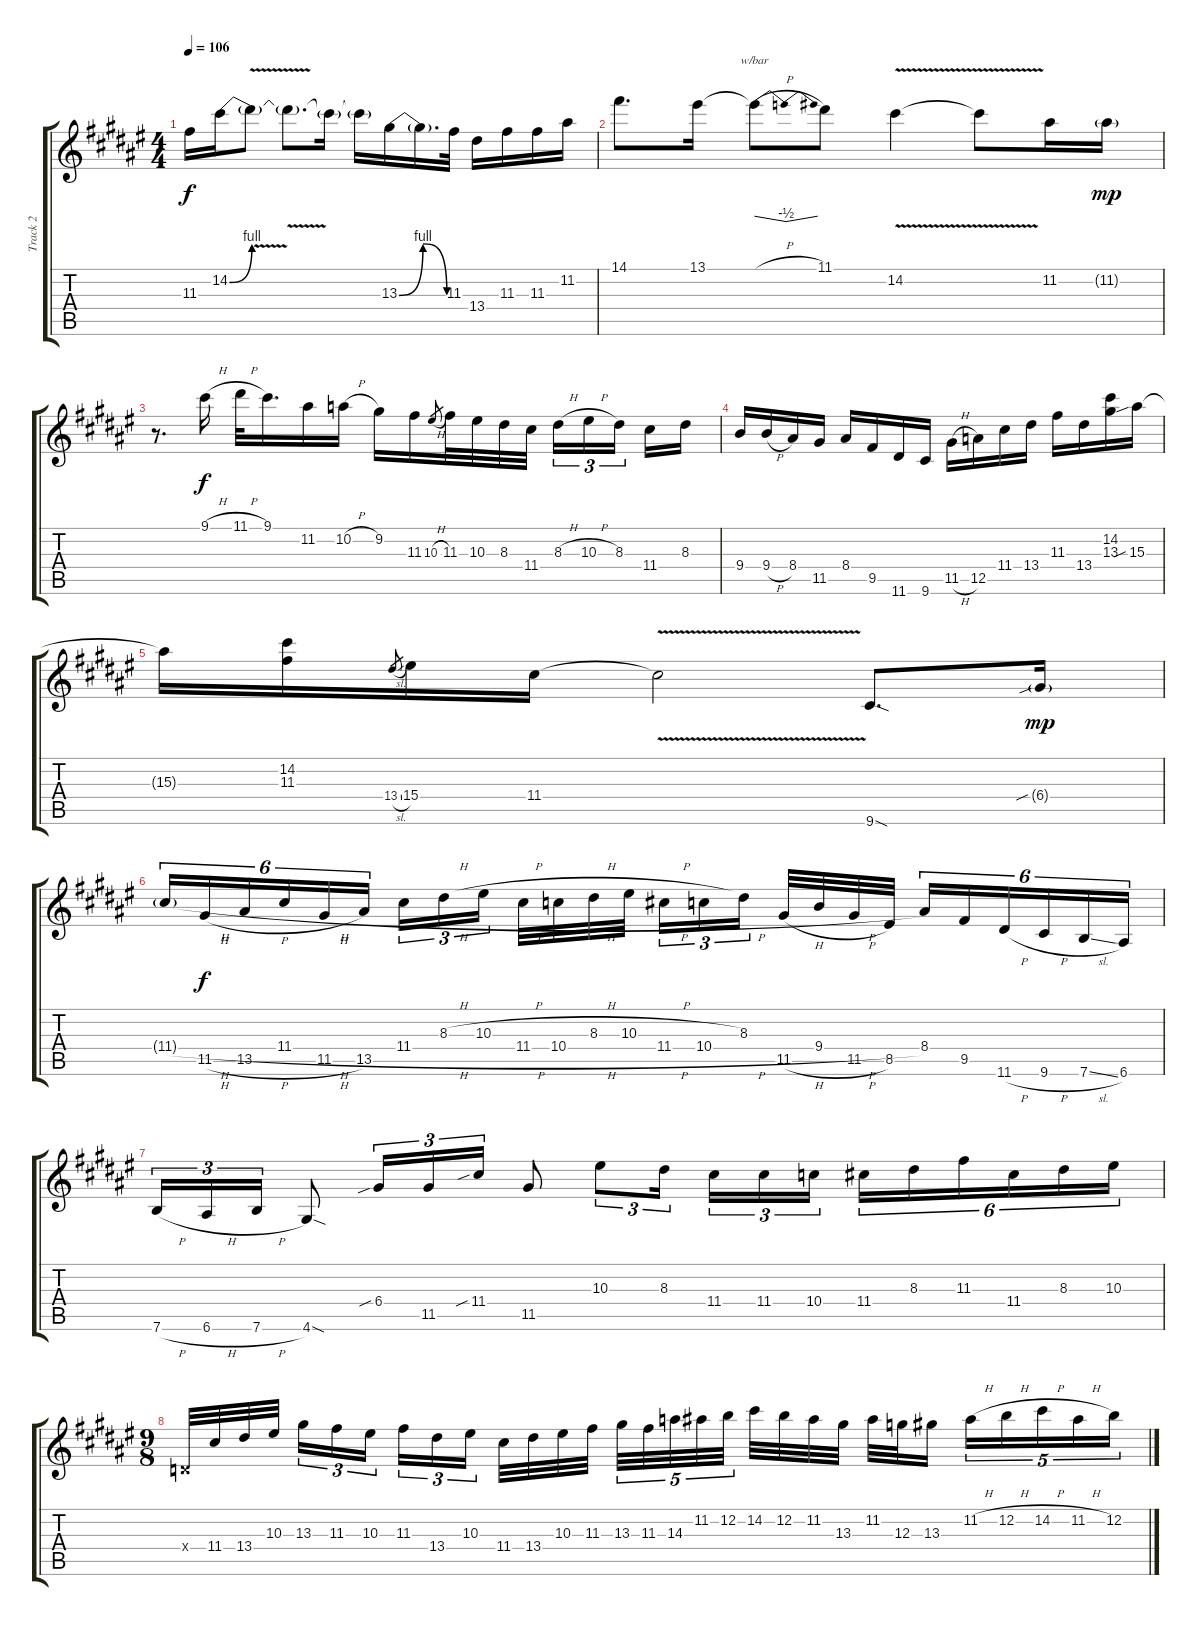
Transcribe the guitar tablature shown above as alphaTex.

\track ("Track 2" "Track 2") {instrument distortionguitar}
\staff {score tabs}
\tuning (E4 B3 G3 D3 A2 E2) {hide}
\ts (4 4)
\tempo 106
\clef g2
\ks f#
11.3.16{dy f} 14.2{be (bend 0 0 60 4)}.16 14.2{v t}.8 14.2{t}.8{d} 14.2{t}.16 14.2{t}.16 13.3{be (bendrelease 0 0 14 4 30 4 60 0)}.16 13.3{t}.16{d} 11.3.32 13.4.16 11.3.16 11.3.16 11.2.16 |
14.1.8{d} 13.1.16 13.1{h t}.8{tbe (dip default 0 0 30 -2 60 0)} 11.1.8 14.2{v}.4 14.2{t}.8 11.2.16 11.2{g}.16{dy mp} |
r.8{d} 9.1{h}.16{dy f} 11.1{h}.32 9.1.16{d} 11.2.16 10.2{h}.16 9.2.16 11.3.16 10.3{h}.8{gr} 11.3.32 10.3.32 8.3.32 11.4.32 8.3{h}.16{tu (3 2)} 10.3{h}.16{tu (3 2)} 8.3.16{tu (3 2) beam splitsecondary} 11.4.16 8.3.16 |
9.4.16 9.4{h}.16 8.4.16 11.5.16 8.4.16 9.5.16 11.6.16 9.6.16 11.5{h}.16 12.5.16 11.4.16 13.4.16 11.3.16 13.4.16 (14.2 13.3).16 15.3{sib}.16 |
15.3{t}.16 (14.2 11.3).16 13.4{sl}.8{gr} 15.4.16 11.4.16 11.4{v t}.2 9.6{sod}.8{d} 6.4{sib g}.16{dy mp} |
11.4{h g}.16{tu (6 4)} 11.5{h}.16{tu (6 4) dy f} 13.5{h}.16{tu (6 4)} 11.4{h}.16{tu (6 4)} 11.5{h}.16{tu (6 4)} 13.5.16{tu (6 4)} 11.4{h}.16{tu (3 2)} 8.3{h}.16{tu (3 2)} 10.3{h}.16{tu (3 2) beam splitsecondary} 11.4{h}.32 10.4{h}.32 8.3{h}.32 10.3{h}.32 11.4{h}.16{tu (3 2)} 10.4{h}.16{tu (3 2)} 8.3.16{tu (3 2) beam splitsecondary} 11.5{h}.32 9.4{h}.32 11.5{h}.32 8.5.32 8.4.16{tu (6 4)} 9.5.16{tu (6 4)} 11.6{h}.16{tu (6 4)} 9.6{h}.16{tu (6 4)} 7.6{sl}.16{tu (6 4)} 6.6.16{tu (6 4)} |
7.6{h}.16{tu (3 2)} 6.6{h}.16{tu (3 2)} 7.6{h}.16{tu (3 2)} 4.6{sod}.8 6.4{sib}.16{tu (3 2)} 11.5.16{tu (3 2)} 11.4{sib}.16{tu (3 2)} 11.5.8 10.3.8{tu (3 2)} 8.3.16{tu (3 2) beam splitsecondary} 11.4.16{tu (3 2)} 11.4.16{tu (3 2)} 10.4.16{tu (3 2)} 11.4.16{tu (6 4)} 8.3.16{tu (6 4)} 11.3.16{tu (6 4)} 11.4.16{tu (6 4)} 8.3.16{tu (6 4)} 10.3.16{tu (6 4)} |
\ts (9 8)
0.4{x}.32 11.4.32 13.4.32 10.3.32{beam splitsecondary} 13.3.16{tu (3 2)} 11.3.16{tu (3 2)} 10.3.16{tu (3 2) beam splitsecondary} 11.3.16{tu (3 2)} 13.4.16{tu (3 2)} 10.3.16{tu (3 2)} 11.4.32 13.4.32 10.3.32 11.3.32{beam splitsecondary} 13.3.32{tu (5 4)} 11.3.32{tu (5 4)} 14.3.32{tu (5 4)} 11.2.32{tu (5 4)} 12.2.32{tu (5 4) beam splitsecondary} 14.2.32 12.2.32 11.2.32 13.3.32 11.2.32 12.3.32 13.3.16{beam splitsecondary} 11.2{h}.16{tu (5 4)} 12.2{h}.16{tu (5 4)} 14.2{h}.16{tu (5 4)} 11.2{h}.16{tu (5 4)} 12.2.16{tu (5 4)}
